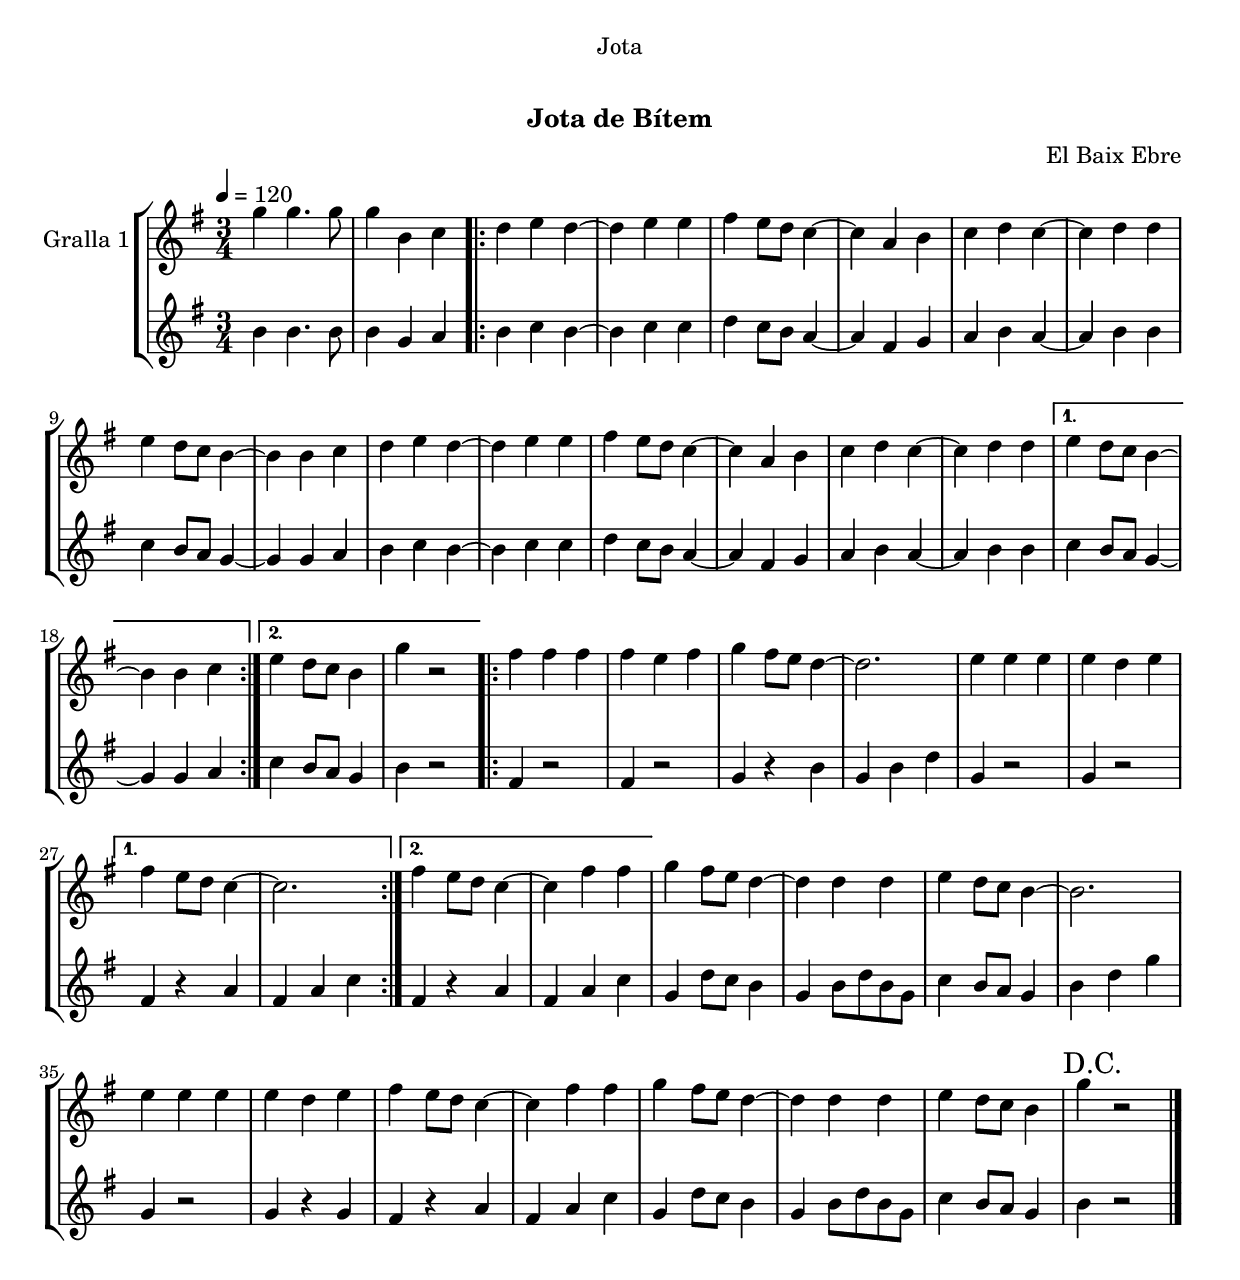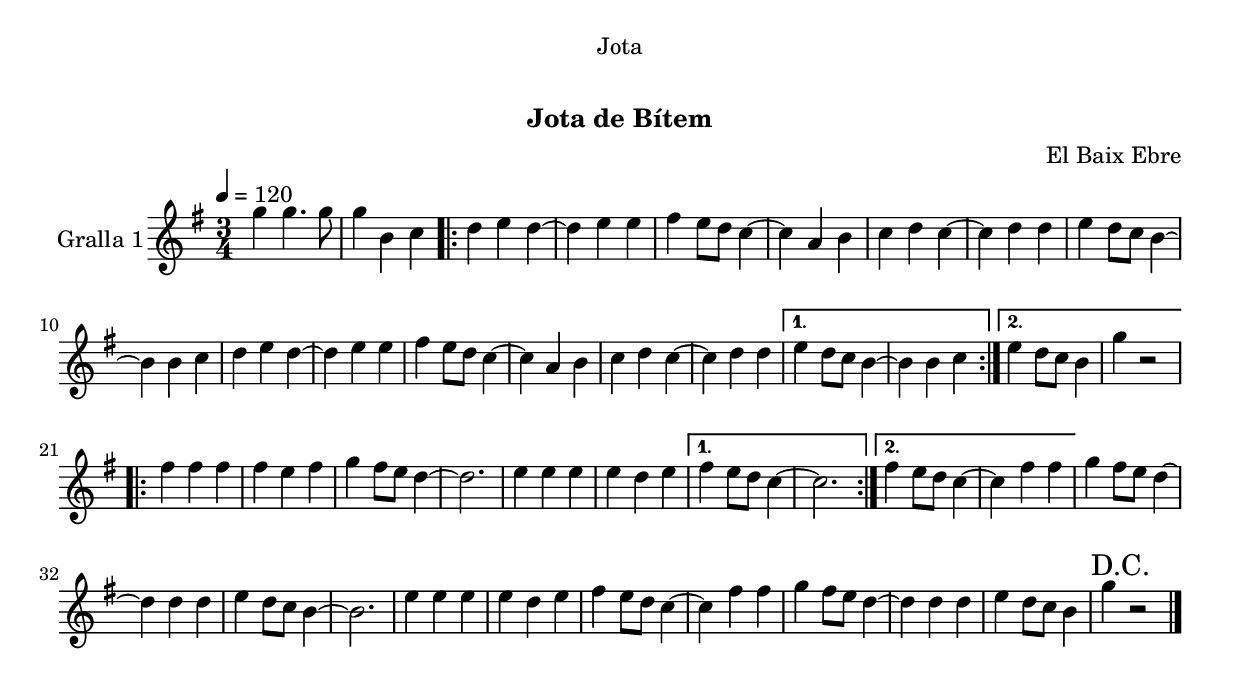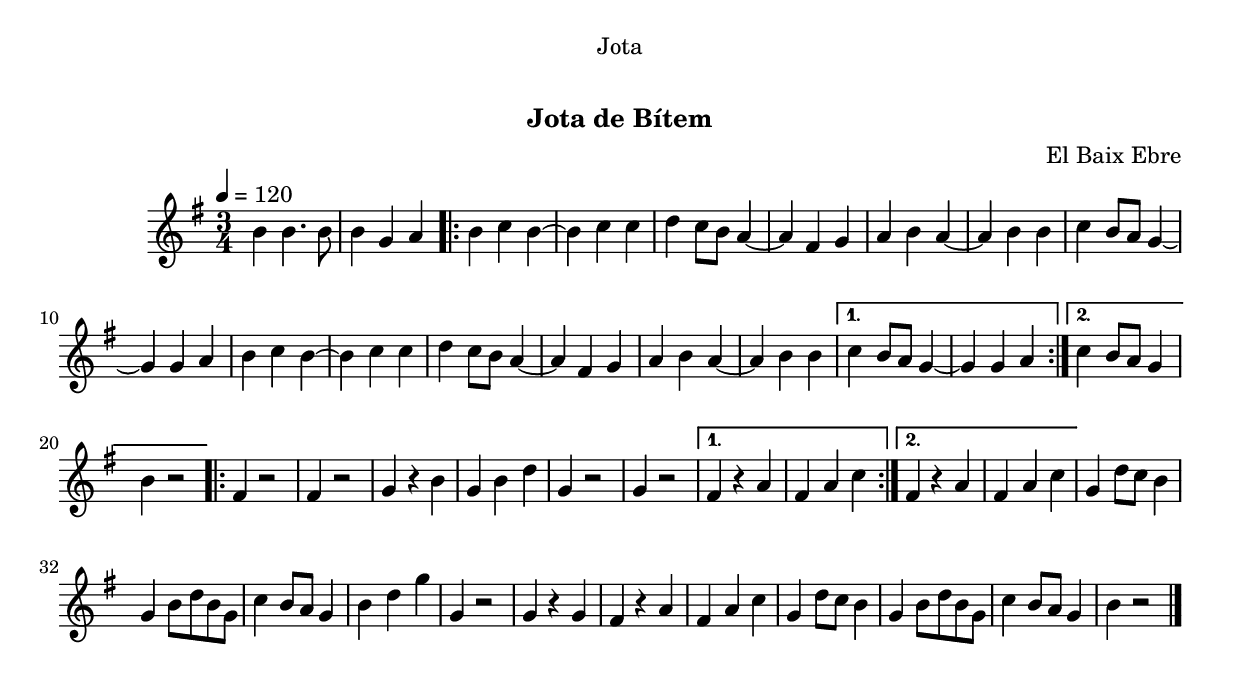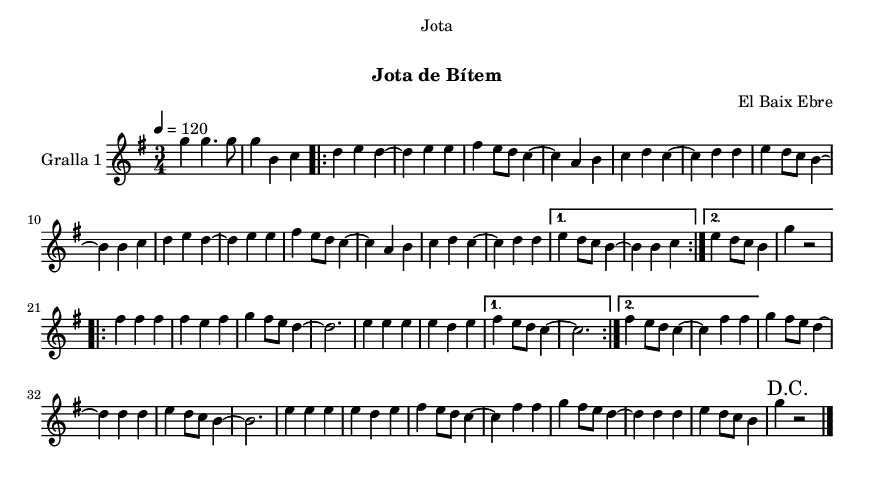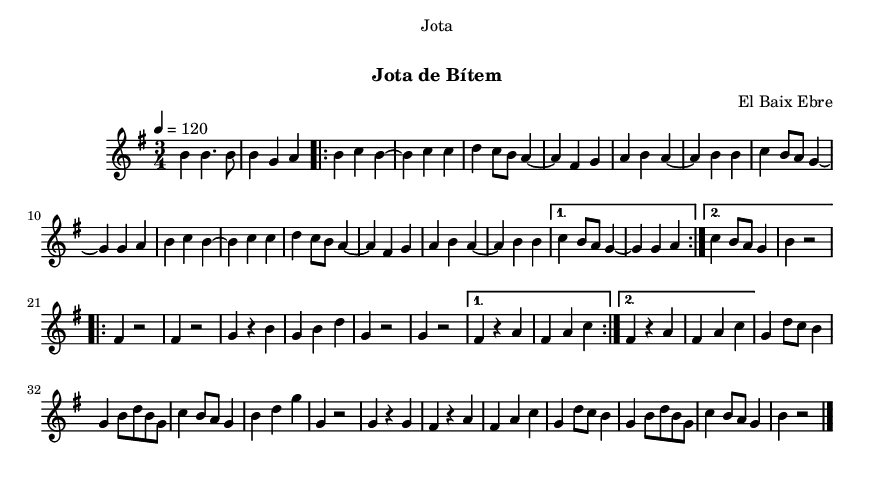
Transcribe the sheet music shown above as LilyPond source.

\version "2.16.0"

\header {
  dedication="Jota"
  title="   "
  subtitle="Jota de Bítem"
  subsubtitle=""
  poet=""
  meter=""
  piece=""
  composer="El Baix Ebre"
  arranger=""
  opus=""
  instrument=""
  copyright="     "
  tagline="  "
}

liniaroAa =
\relative g''
{
  \tempo 4=120
  \clef treble
  \key g \major
  \time 3/4
  g4 g4. g8  |
  g4 b, c  |
  \repeat volta 2 { d4 e d ~  |
  d4 e e  |
  %05
  fis4 e8 d c4 ~  |
  c4 a b  |
  c4 d c ~  |
  c4 d d  |
  e4 d8 c b4 ~  |
  %10
  b4 b c  |
  d4 e d ~  |
  d4 e e  |
  fis4 e8 d c4 ~  |
  c4 a b  |
  %15
  c4 d c ~  |
  c4 d d }
  \alternative { { e4 d8 c b4 ~  |
  b4 b c }
  { e4 d8 c b4  |
  %20
  g'4 r2 } }
  \repeat volta 2 { fis4 fis fis  |
  fis4 e fis  |
  g4 fis8 e d4 ~  |
  d2.  |
  %25
  e4 e e  |
  e4 d e }
  \alternative { { fis4 e8 d c4 ~  |
  c2. }
  { fis4 e8 d c4 ~  |
  %30
  c4 fis fis } }
  g4 fis8 e d4 ~  |
  d4 d d  |
  e4 d8 c b4 ~  |
  b2.  |
  %35
  e4 e e  |
  e4 d e  |
  fis4 e8 d c4 ~  |
  c4 fis fis  |
  g4 fis8 e d4 ~  |
  %40
  d4 d d  |
  e4 d8 c b4  |
  \mark "D.C." g'4 r2  \bar "|."
}

liniaroAb =
\relative b'
{
  \tempo 4=120
  \clef treble
  \key g \major
  \time 3/4
  b4 b4. b8  |
  b4 g a  |
  \repeat volta 2 { b4 c b ~  |
  b4 c c  |
  %05
  d4 c8 b a4 ~  |
  a4 fis g  |
  a4 b a ~  |
  a4 b b  |
  c4 b8 a g4 ~  |
  %10
  g4 g a  |
  b4 c b ~  |
  b4 c c  |
  d4 c8 b a4 ~  |
  a4 fis g  |
  %15
  a4 b a ~  |
  a4 b b }
  \alternative { { c4 b8 a g4 ~  |
  g4 g a }
  { c4 b8 a g4  |
  %20
  b4 r2 } }
  \repeat volta 2 { fis4 r2  |
  fis4 r2  |
  g4 r b  |
  g4 b d  |
  %25
  g,4 r2  |
  g4 r2 }
  \alternative { { fis4 r a  |
  fis4 a c }
  { fis,4 r a  |
  %30
  fis4 a c } }
  g4 d'8 c b4  |
  g4 b8 d b g  |
  c4 b8 a g4  |
  b4 d g  |
  %35
  g,4 r2  |
  g4 r g  |
  fis4 r a  |
  fis4 a c  |
  g4 d'8 c b4  |
  %40
  g4 b8 d b g  |
  c4 b8 a g4  |
  b4 r2  \bar "|."
}

\book {

\paper {
  print-page-number = false
}

\bookpart {
  \score {
    \new StaffGroup {
      \override Score.RehearsalMark #'self-alignment-X = #LEFT
      <<
        \new Staff \with {instrumentName = #"Gralla 1" } \liniaroAa
        \new Staff \with {instrumentName = #"" } \liniaroAb
      >>
    }
    \layout {}
  }\score { \unfoldRepeats
    \new StaffGroup {
      \override Score.RehearsalMark #'self-alignment-X = #LEFT
      <<
        \new Staff \with {instrumentName = #"Gralla 1" } \liniaroAa
        \new Staff \with {instrumentName = #"" } \liniaroAb
      >>
    }
    \midi {}
  }
}

\bookpart {
  \header {}
  \score {
    \new StaffGroup {
      \override Score.RehearsalMark #'self-alignment-X = #LEFT
      <<
        \new Staff \with {instrumentName = #"Gralla 1" } \liniaroAa
      >>
    }
    \layout {}
  }\score { \unfoldRepeats
    \new StaffGroup {
      \override Score.RehearsalMark #'self-alignment-X = #LEFT
      <<
        \new Staff \with {instrumentName = #"Gralla 1" } \liniaroAa
      >>
    }
    \midi {}
  }
}

\bookpart {
  \header {}
  \score {
    \new StaffGroup {
      \override Score.RehearsalMark #'self-alignment-X = #LEFT
      <<
        \new Staff \with {instrumentName = #"" } \liniaroAb
      >>
    }
    \layout {}
  }\score { \unfoldRepeats
    \new StaffGroup {
      \override Score.RehearsalMark #'self-alignment-X = #LEFT
      <<
        \new Staff \with {instrumentName = #"" } \liniaroAb
      >>
    }
    \midi {}
  }
}

}

\book {

\paper {
  print-page-number = false
  #(set-paper-size "a6landscape")
  #(layout-set-staff-size 14)
}

\bookpart {
  \header {}
  \score {
    \new StaffGroup {
      \override Score.RehearsalMark #'self-alignment-X = #LEFT
      <<
        \new Staff \with {instrumentName = #"Gralla 1" } \liniaroAa
      >>
    }
    \layout {}
  }
}

\bookpart {
  \header {}
  \score {
    \new StaffGroup {
      \override Score.RehearsalMark #'self-alignment-X = #LEFT
      <<
        \new Staff \with {instrumentName = #"" } \liniaroAb
      >>
    }
    \layout {}
  }
}

}

